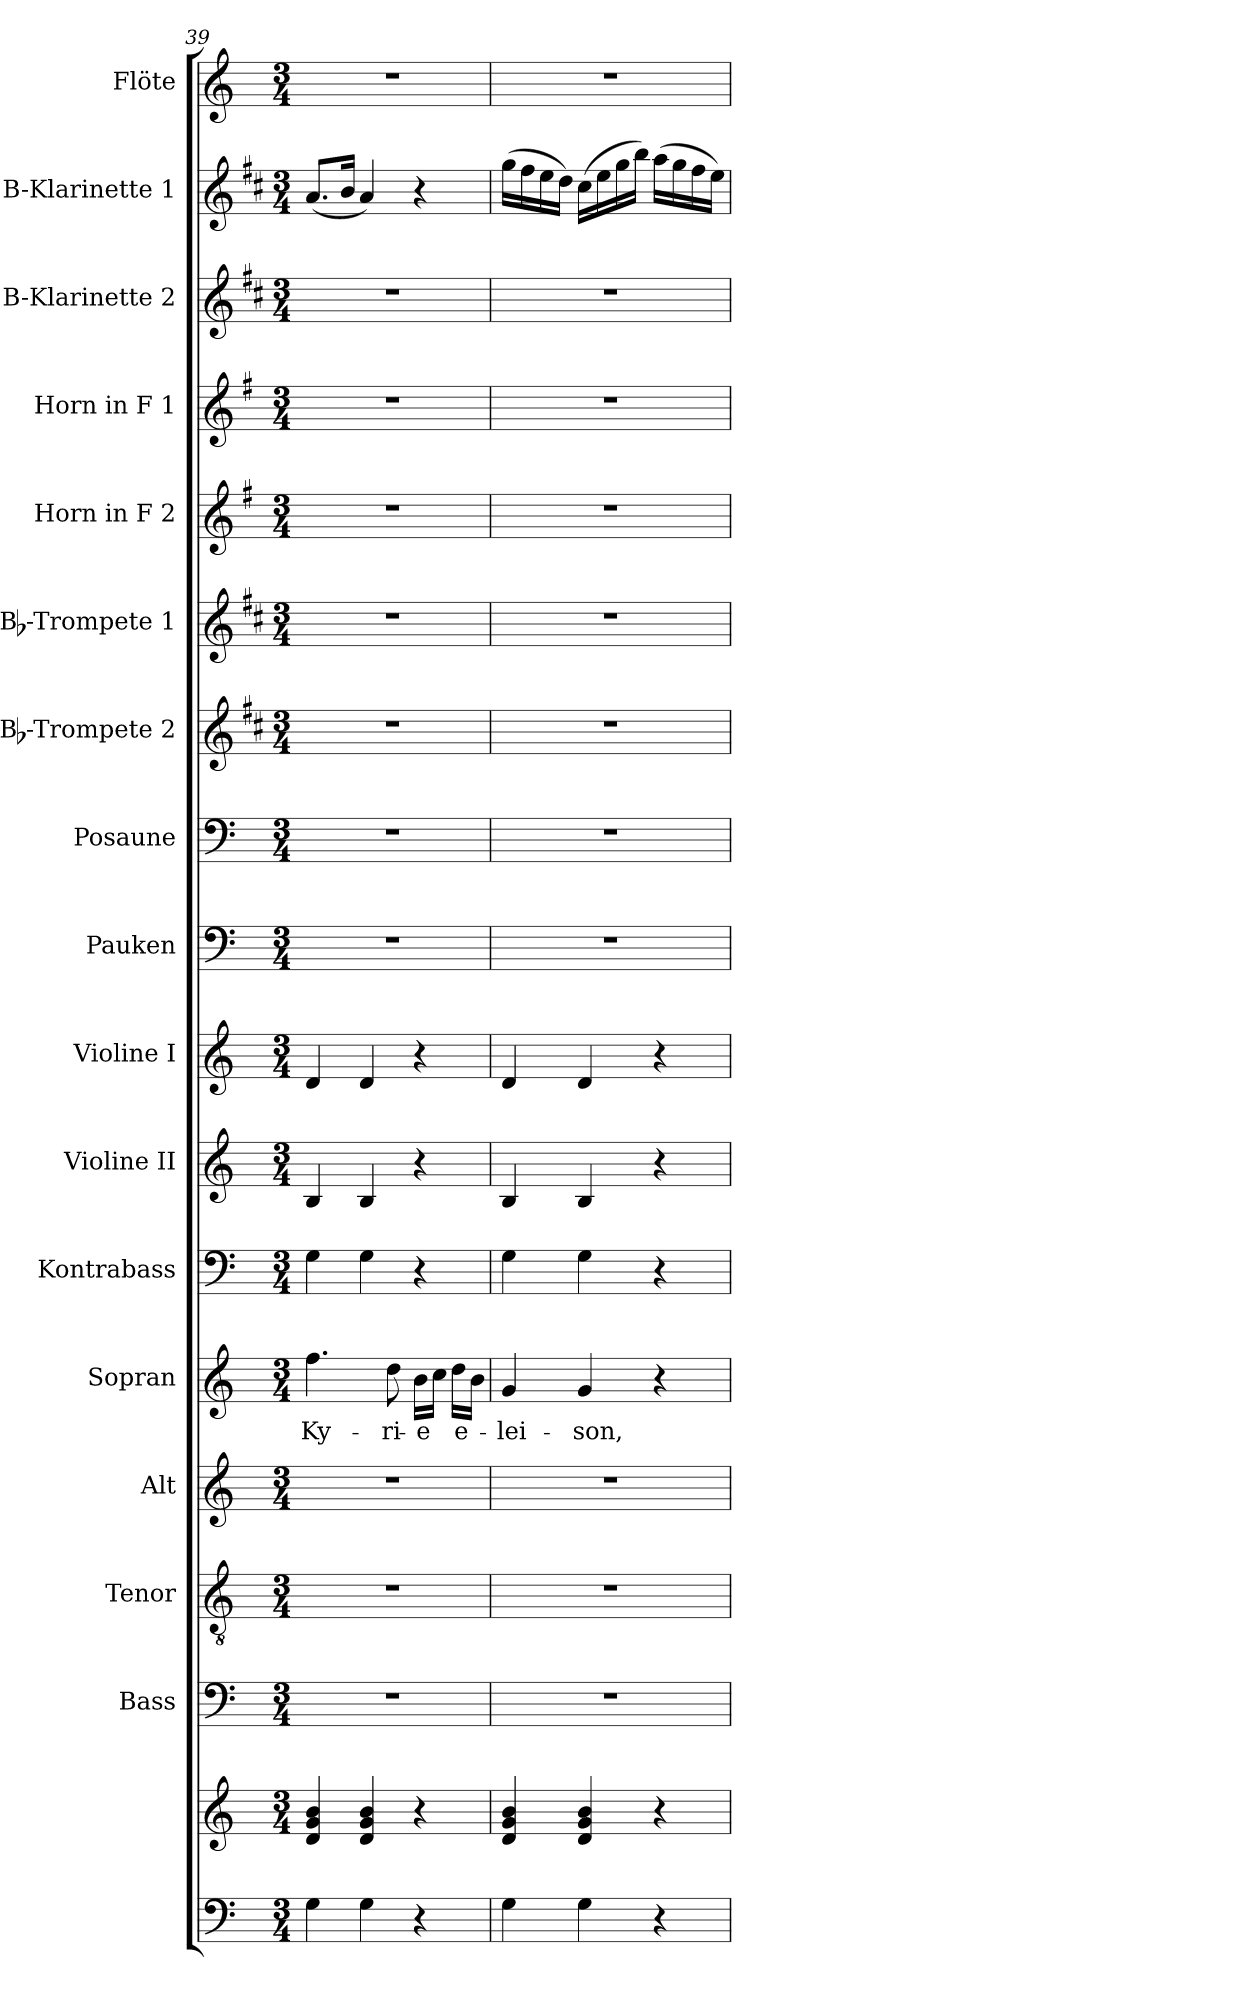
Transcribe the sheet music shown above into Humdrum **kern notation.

**kern	**kern	**kern	**kern	**kern	**kern	**text	**kern	**kern	**kern	**kern	**kern	**kern	**kern	**kern	**kern	**kern	**kern	**kern
*part17	*part17	*part16	*part15	*part14	*part13	*part13	*part12	*part11	*part10	*part9	*part8	*part7	*part6	*part5	*part4	*part3	*part2	*part1
*staff18	*staff17	*staff16	*staff15	*staff14	*staff13	*staff13	*staff12	*staff11	*staff10	*staff9	*staff8	*staff7	*staff6	*staff5	*staff4	*staff3	*staff2	*staff1
*	*	*I"Bass	*I"Tenor	*I"Alt	*I"Sopran	*	*I"Kontrabass	*I"Violine II	*I"Violine I	*I"Pauken	*I"Posaune	*I"Bb-Trompete 2	*I"Bb-Trompete 1	*I"Horn in F 2	*I"Horn in F 1	*I"B-Klarinette 2	*I"B-Klarinette 1	*I"Flöte
*	*	*I'B.	*I'T.	*I'A.	*I'S.	*	*I'Kb.	*I'Vl. II	*I'Vl. I	*I'Pk.	*I'Pos.	*I'Bb Trp. 2	*I'Bb Trp. 1	*I'Hrn. 2	*I'Hrn. 1	*I'B Kl. 2	*I'B Kl. 1	*I'Fl.
!!LO:PB:g=z
*clefF4	*clefG2	*clefF4	*clefGv2	*clefG2	*clefG2	*	*clefF4	*clefG2	*clefG2	*clefF4	*clefF4	*clefG2	*clefG2	*clefG2	*clefG2	*clefG2	*clefG2	*clefG2
*	*	*	*	*	*	*	*ITrd7c12	*	*	*	*	*ITrd1c2	*ITrd1c2	*ITrd4c7	*ITrd4c7	*ITrd1c2	*ITrd1c2	*
*k[]	*k[]	*k[]	*k[]	*k[]	*k[]	*	*k[]	*k[]	*k[]	*k[]	*k[]	*k[]	*k[]	*k[]	*k[]	*k[]	*k[]	*k[]
*C:	*C:	*C:	*C:	*C:	*C:	*	*C:	*C:	*C:	*C:	*C:	*C:	*C:	*C:	*C:	*C:	*C:	*C:
*M3/4	*M3/4	*M3/4	*M3/4	*M3/4	*M3/4	*	*M3/4	*M3/4	*M3/4	*M3/4	*M3/4	*M3/4	*M3/4	*M3/4	*M3/4	*M3/4	*M3/4	*M3/4
=39	=39	=39	=39	=39	=39	=39	=39	=39	=39	=39	=39	=39	=39	=39	=39	=39	=39	=39
!	!	!	!	!	!	!LO:LY:b	!	!	!	!	!	!	!	!	!	!	!	!
4G\	4d/ 4g/ 4b/	2.r	2.r	2.r	4.ff\	Ky-	4GG\	4B/	4d/	2.r	2.r	2.r	2.r	2.r	2.r	2.r	(<8.g/L	2.r
.	.	.	.	.	.	.	.	.	.	.	.	.	.	.	.	.	16a/Jk	.
4G\	4d/ 4g/ 4b/	.	.	.	.	.	4GG\	4B/	4d/	.	.	.	.	.	.	.	4g/)	.
!	!	!	!	!	!	!LO:LY:b	!	!	!	!	!	!	!	!	!	!	!	!
.	.	.	.	.	8dd\	-ri-	.	.	.	.	.	.	.	.	.	.	.	.
!	!	!	!	!	!	!LO:LY:b	!	!	!	!	!	!	!	!	!	!	!	!
4r	4r	.	.	.	16b\LL	-e	4r	4r	4r	.	.	.	.	.	.	.	4r	.
.	.	.	.	.	16cc\JJ	.	.	.	.	.	.	.	.	.	.	.	.	.
!	!	!	!	!	!	!LO:LY:b	!	!	!	!	!	!	!	!	!	!	!	!
.	.	.	.	.	16dd\LL	e-	.	.	.	.	.	.	.	.	.	.	.	.
.	.	.	.	.	16b\JJ	.	.	.	.	.	.	.	.	.	.	.	.	.
=40	=40	=40	=40	=40	=40	=40	=40	=40	=40	=40	=40	=40	=40	=40	=40	=40	=40	=40
!	!	!	!	!	!	!LO:LY:b	!	!	!	!	!	!	!	!	!	!	!	!
4G\	4d/ 4g/ 4b/	2.r	2.r	2.r	4g/	-lei-	4GG\	4B/	4d/	2.r	2.r	2.r	2.r	2.r	2.r	2.r	(>16ff\LL	2.r
.	.	.	.	.	.	.	.	.	.	.	.	.	.	.	.	.	16ee\	.
.	.	.	.	.	.	.	.	.	.	.	.	.	.	.	.	.	16dd\	.
.	.	.	.	.	.	.	.	.	.	.	.	.	.	.	.	.	16cc\JJ)	.
!	!	!	!	!	!	!LO:LY:b	!	!	!	!	!	!	!	!	!	!	!	!
4G\	4d/ 4g/ 4b/	.	.	.	4g/	-son,	4GG\	4B/	4d/	.	.	.	.	.	.	.	(>16b\LL	.
.	.	.	.	.	.	.	.	.	.	.	.	.	.	.	.	.	16dd\	.
.	.	.	.	.	.	.	.	.	.	.	.	.	.	.	.	.	16ff\	.
.	.	.	.	.	.	.	.	.	.	.	.	.	.	.	.	.	16aa\JJ)	.
4r	4r	.	.	.	4r	.	4r	4r	4r	.	.	.	.	.	.	.	(>16gg\LL	.
.	.	.	.	.	.	.	.	.	.	.	.	.	.	.	.	.	16ff\	.
.	.	.	.	.	.	.	.	.	.	.	.	.	.	.	.	.	16ee\	.
.	.	.	.	.	.	.	.	.	.	.	.	.	.	.	.	.	16dd\JJ)	.
=	=	=	=	=	=	=	=	=	=	=	=	=	=	=	=	=	=	=
*-	*-	*-	*-	*-	*-	*-	*-	*-	*-	*-	*-	*-	*-	*-	*-	*-	*-	*-
